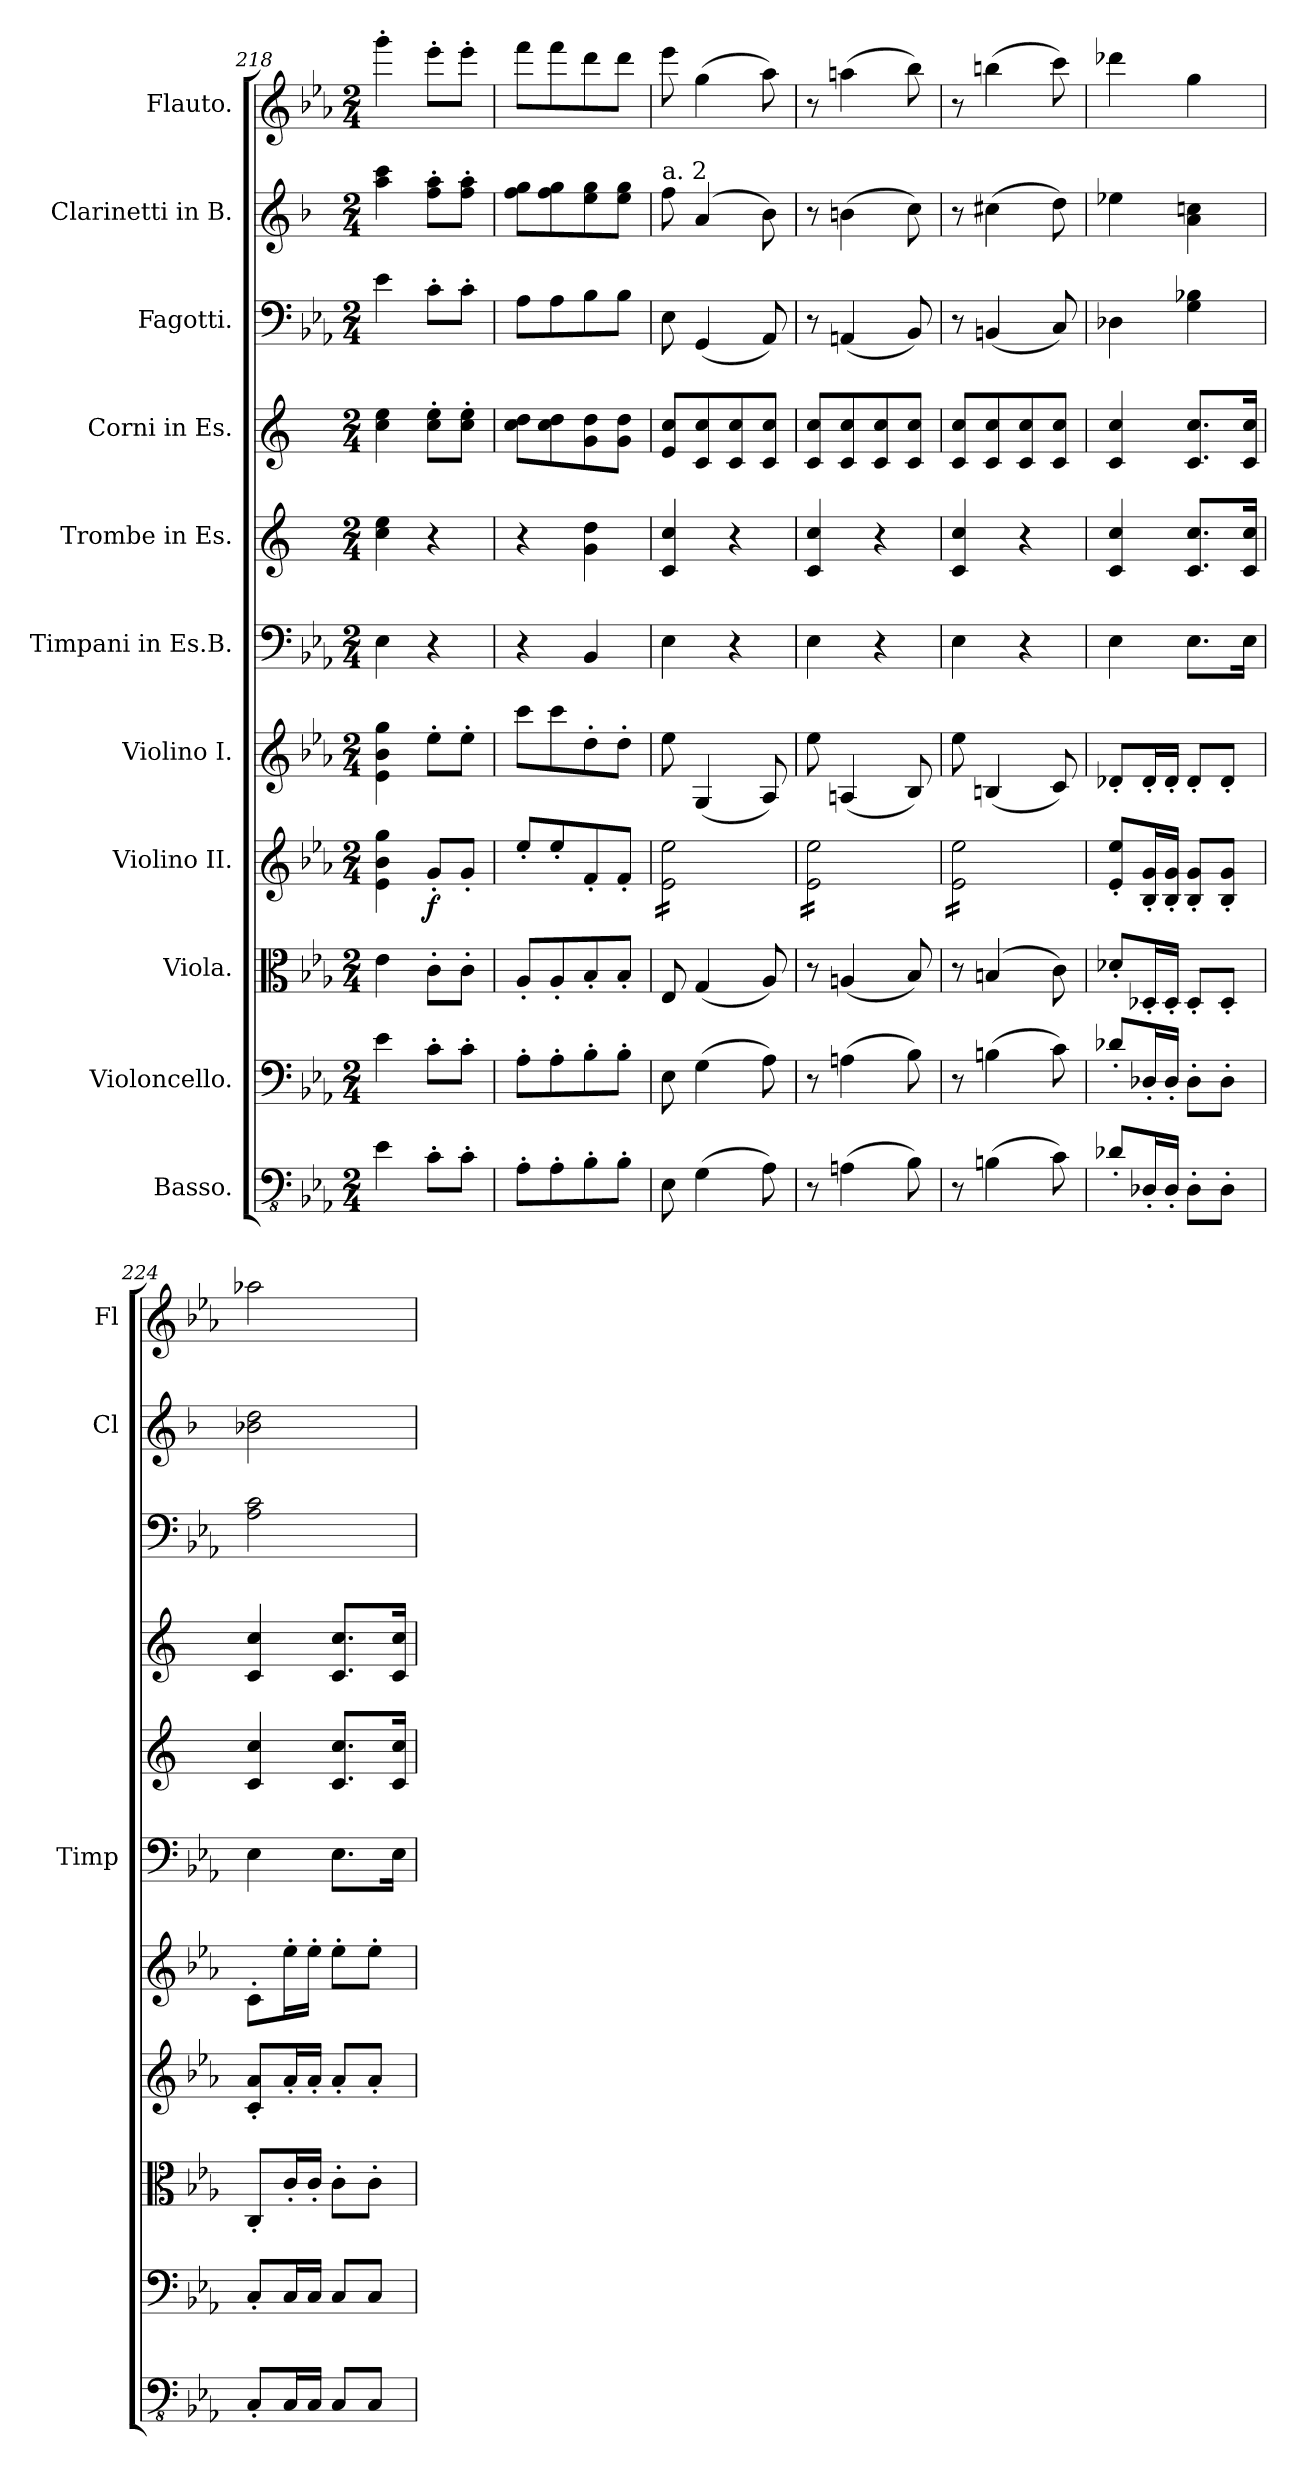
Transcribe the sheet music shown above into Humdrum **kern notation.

**kern	**kern	**kern	**kern	**dynam	**kern	**kern	**kern	**kern	**kern	**kern	**kern
*part11	*part10	*part9	*part8	*part8	*part7	*part6	*part5	*part4	*part3	*part2	*part1
*staff11	*staff10	*staff9	*staff8	*staff8	*staff7	*staff6	*staff5	*staff4	*staff3	*staff2	*staff1
*I"Basso.	*I"Violoncello.	*I"Viola.	*I"Violino II.	*	*I"Violino I.	*I"Timpani in Es.B.	*I"Trombe in Es.	*I"Corni in Es.	*I"Fagotti.	*I"Clarinetti in B.	*I"Flauto.
*	*	*	*	*	*	*I'Timp	*	*	*	*I'Cl	*I'Fl
*clefFv4	*clefF4	*clefC3	*clefG2	*	*clefG2	*clefF4	*clefG2	*clefG2	*clefF4	*clefG2	*clefG2
*	*	*	*	*	*	*	*ITrd-2c-3	*ITrd5c9	*	*ITrd1c2	*
*k[b-e-a-]	*k[b-e-a-]	*k[b-e-a-]	*k[b-e-a-]	*	*k[b-e-a-]	*k[b-e-a-]	*k[b-e-a-]	*k[b-e-a-]	*k[b-e-a-]	*k[b-e-a-]	*k[b-e-a-]
*M2/4	*M2/4	*M2/4	*M2/4	*	*M2/4	*M2/4	*M2/4	*M2/4	*M2/4	*M2/4	*M2/4
=218	=218	=218	=218	=218	=218	=218	=218	=218	=218	=218	=218
4E-\	4e-\	4e-\	4e-\ 4b-\ 4gg\	.	4e-\ 4b-\ 4gg\	4E-\	4ee-\ 4gg\	4e-\ 4g\	4e-\	4gg\ 4bb-\	4ggg'\
!	!	!	!	!LO:DY:b	!	!	!	!	!	!	!
8C'\L	8c'\L	8c'\L	8g'/L	f	8ee-'\L	4r	4r	8e-\' 8g\'L	8c'\L	8ee-\' 8gg\'L	8eee-'\L
8C'\J	8c'\J	8c'\J	8g'/J	.	8ee-'\J	.	.	8e-\' 8g\'J	8c'\J	8ee-\' 8gg\'J	8eee-'\J
=219	=219	=219	=219	=219	=219	=219	=219	=219	=219	=219	=219
8AA-'\L	8A-'\L	8A-'/L	8ee-'/L	.	8ccc\L	4r	4r	8e-\ 8f\L	8A-\L	8ee-\ 8ff\L	8fff\L
8AA-'\	8A-'\	8A-'/	8ee-'/	.	8ccc\	.	.	8e-\ 8f\	8A-\	8ee-\ 8ff\	8fff\
8BB-'\	8B-'\	8B-'/	8f'/	.	8dd'\	4BB-/	4b-\ 4ff\	8B-\ 8f\	8B-\	8dd\ 8ff\	8ddd\
8BB-'\J	8B-'\J	8B-'/J	8f'/J	.	8dd'\J	.	.	8B-\ 8f\J	8B-\J	8dd\ 8ff\J	8ddd\J
!!LO:PB:g=z
=220	=220	=220	=220	=220	=220	=220	=220	=220	=220	=220	=220
!	!	!	!	!	!	!	!	!	!	!LO:TX:a:t=a. 2	!
*	*	*	*tremolo	*	*	*	*	*	*	*	*
8EE-\	8E-\	8E-/	16e-\ 16ee-\LL	.	8ee-\	4E-\	4e-/ 4ee-/	8G/ 8e-/L	8E-\	8ee-\	8eee-\
.	.	.	16e-\ 16ee-\	.	.	.	.	.	.	.	.
(>4GG\	(>4G\	(<4G/	16e-\ 16ee-\	.	(<4G/	.	.	8E-/ 8e-/	(<4GG/	(>4g/	(>4gg\
.	.	.	16e-\ 16ee-\	.	.	.	.	.	.	.	.
.	.	.	16e-\ 16ee-\	.	.	4r	4r	8E-/ 8e-/	.	.	.
.	.	.	16e-\ 16ee-\	.	.	.	.	.	.	.	.
8AA-\)	8A-\)	8A-/)	16e-\ 16ee-\	.	8A-/)	.	.	8E-/ 8e-/J	8AA-/)	8a-\)	8aa-\)
.	.	.	16e-\ 16ee-\JJ	.	.	.	.	.	.	.	.
=221	=221	=221	=221	=221	=221	=221	=221	=221	=221	=221	=221
8r	8r	8r	16e-\ 16ee-\LL	.	8ee-\	4E-\	4e-/ 4ee-/	8E-/ 8e-/L	8r	8r	8r
.	.	.	16e-\ 16ee-\	.	.	.	.	.	.	.	.
(>4AAn\	(>4An\	(<4An/	16e-\ 16ee-\	.	(<4An/	.	.	8E-/ 8e-/	(<4AAn/	(>4an\	(>4aan\
.	.	.	16e-\ 16ee-\	.	.	.	.	.	.	.	.
.	.	.	16e-\ 16ee-\	.	.	4r	4r	8E-/ 8e-/	.	.	.
.	.	.	16e-\ 16ee-\	.	.	.	.	.	.	.	.
8BB-\)	8B-\)	8B-/)	16e-\ 16ee-\	.	8B-/)	.	.	8E-/ 8e-/J	8BB-/)	8b-\)	8bb-\)
.	.	.	16e-\ 16ee-\JJ	.	.	.	.	.	.	.	.
=222	=222	=222	=222	=222	=222	=222	=222	=222	=222	=222	=222
8r	8r	8r	16e-\ 16ee-\LL	.	8ee-\	4E-\	4e-/ 4ee-/	8E-/ 8e-/L	8r	8r	8r
.	.	.	16e-\ 16ee-\	.	.	.	.	.	.	.	.
(>4BBn\	(>4Bn\	(>4Bn/	16e-\ 16ee-\	.	(<4Bn/	.	.	8E-/ 8e-/	(<4BBn/	(>4bn\	(>4bbn\
.	.	.	16e-\ 16ee-\	.	.	.	.	.	.	.	.
.	.	.	16e-\ 16ee-\	.	.	4r	4r	8E-/ 8e-/	.	.	.
.	.	.	16e-\ 16ee-\	.	.	.	.	.	.	.	.
8C\)	8c\)	8c\)	16e-\ 16ee-\	.	8c/)	.	.	8E-/ 8e-/J	8C/)	8cc\)	8ccc\)
.	.	.	16e-\ 16ee-\JJ	.	.	.	.	.	.	.	.
*	*	*	*Xtremolo	*	*	*	*	*	*	*	*
=223	=223	=223	=223	=223	=223	=223	=223	=223	=223	=223	=223
8D-X'/L	8d-X'/L	8d-X'/L	8e-/' 8ee-/'L	.	8d-X'/L	4E-\	4e-/ 4ee-/	4E-/ 4e-/	4D-X\	4dd-X\	4ddd-X\
16DD-X'/L	16D-X'/L	16D-X'/L	16B-/' 16g/'L	.	16d-'/L	.	.	.	.	.	.
16DD-'/JJ	16D-'/JJ	16D-'/JJ	16B-/' 16g/'JJ	.	16d-'/JJ	.	.	.	.	.	.
8DD-'\L	8D-'\L	8D-'/L	8B-/' 8g/'L	.	8d-'/L	8.E-\L	8.e-/ 8.ee-/L	8.E-/ 8.e-/L	4G\ 4B-X\	4g\ 4b-X\	4gg\
8DD-'\J	8D-'\J	8D-'/J	8B-/' 8g/'J	.	8d-'/J	.	.	.	.	.	.
.	.	.	.	.	.	16E-\Jk	16e-/ 16ee-/Jk	16E-/ 16e-/Jk	.	.	.
=224	=224	=224	=224	=224	=224	=224	=224	=224	=224	=224	=224
8CC'/L	8C'/L	8C'/L	8c/' 8a-/'L	.	8c'\L	4E-\	4e-/ 4ee-/	4E-/ 4e-/	2A-\ 2c\	2a-X\ 2cc\	2aa-X\
16CC/L	16C/L	16c'/L	16a-'/L	.	16ee-'\L	.	.	.	.	.	.
16CC/JJ	16C/JJ	16c'/JJ	16a-'/JJ	.	16ee-'\JJ	.	.	.	.	.	.
8CC/L	8C/L	8c'\L	8a-'/L	.	8ee-'\L	8.E-\L	8.e-/ 8.ee-/L	8.E-/ 8.e-/L	.	.	.
8CC/J	8C/J	8c'\J	8a-'/J	.	8ee-'\J	.	.	.	.	.	.
.	.	.	.	.	.	16E-\Jk	16e-/ 16ee-/Jk	16E-/ 16e-/Jk	.	.	.
=	=	=	=	=	=	=	=	=	=	=	=
*-	*-	*-	*-	*-	*-	*-	*-	*-	*-	*-	*-
